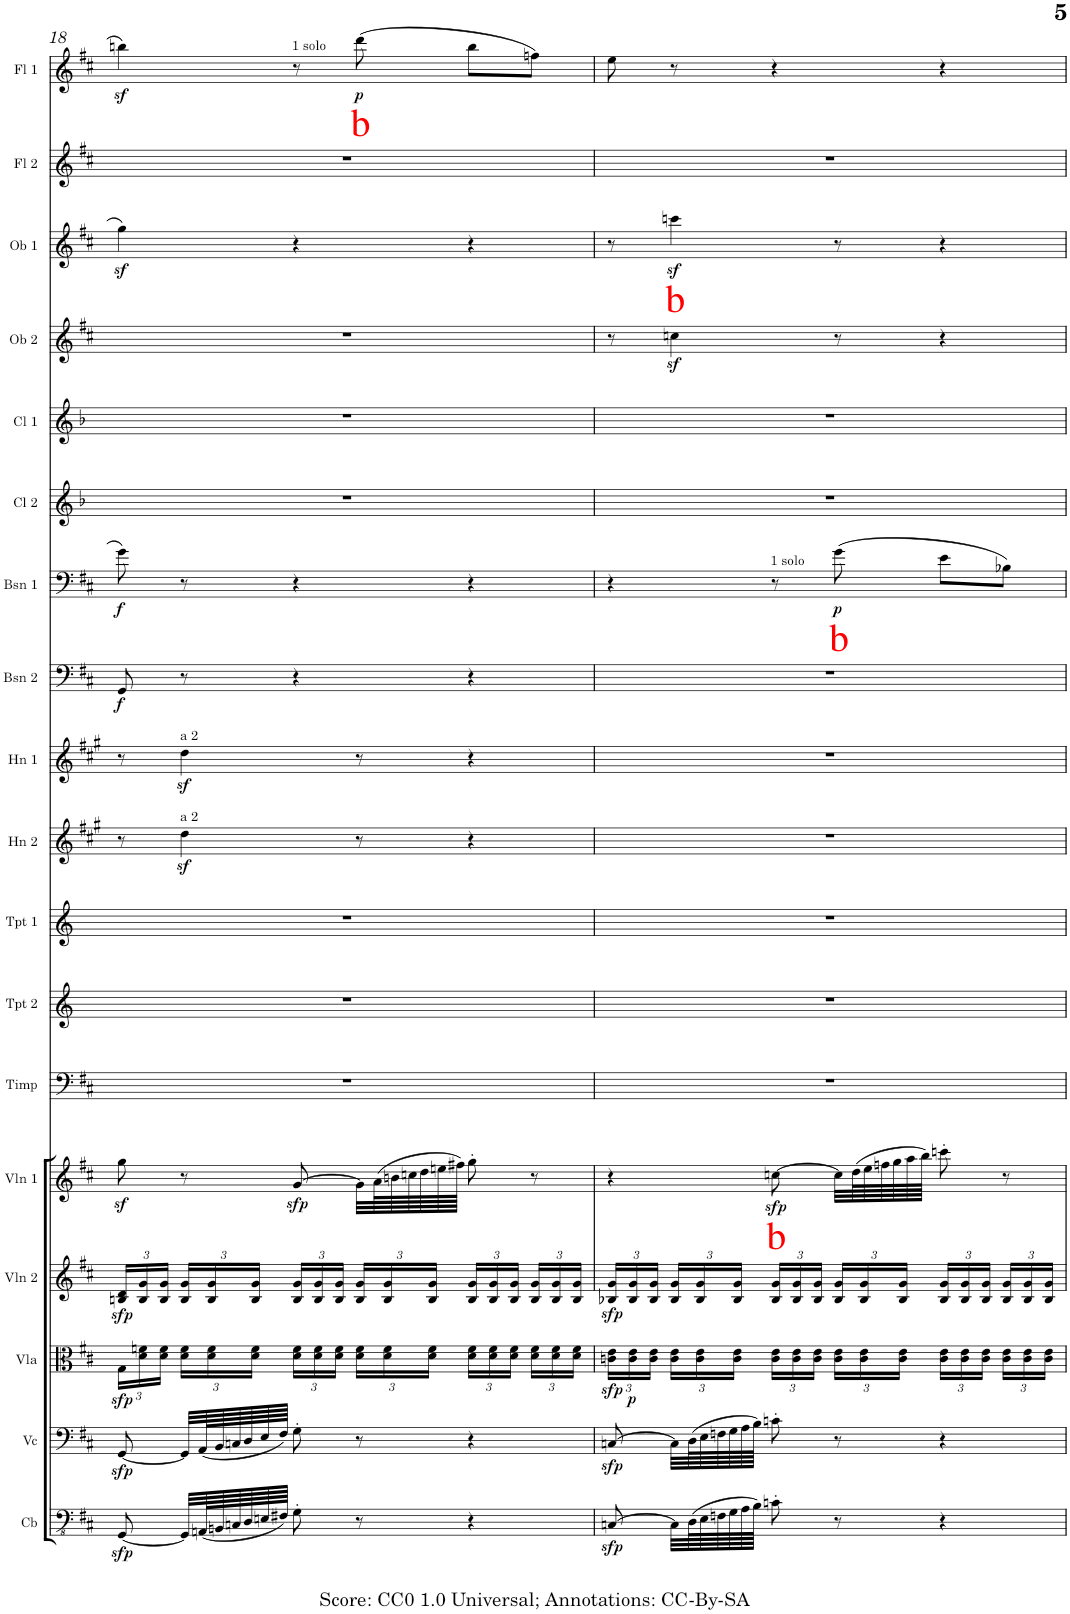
**kern	**dynam	**kern	**dynam	**kern	**dynam	**kern	**dynam	**kern	**text	**dynam	**kern	**kern	**kern	**kern	**kern	**kern	**dynam	**kern	**text	**dynam	**kern	**kern	**kern	**kern	**text	**kern	**kern	**text	**dynam
*part18	*part18	*part17	*part17	*part16	*part16	*part15	*part15	*part14	*part14	*part14	*part13	*part12	*part11	*part10	*part9	*part8	*part8	*part7	*part7	*part7	*part6	*part5	*part4	*part3	*part3	*part2	*part1	*part1	*part1
*staff18	*staff18	*staff17	*staff17	*staff16	*staff16	*staff15	*staff15	*staff14	*staff14	*staff14	*staff13	*staff12	*staff11	*staff10	*staff9	*staff8	*staff8	*staff7	*staff7	*staff7	*staff6	*staff5	*staff4	*staff3	*staff3	*staff2	*staff1	*staff1	*staff1
*I"Contrabass	*	*I"Violoncello	*	*I"Viola	*	*I"Violins 2	*	*I"Violins 1	*	*	*I"Timpani	*I"D Trumpet 2	*I"D Trumpet 1	*I"F Horn 2 (orig.  D)	*I"F Horn 1 (orig.  D)	*I"Bassoon 2	*	*I"Bassoon 1	*	*	*I"A Clarinet 2	*I"A Clarinet 1	*I"Oboe 2	*I"Oboe 1	*	*I"Flute 2	*I"Flute 1	*	*
*I'Cb	*	*I'Vc	*	*I'Vla	*	*I'Vln 2	*	*I'Vln 1	*	*	*I'Timp	*I'Tpt 2	*I'Tpt 1	*I'Hn 2	*I'Hn 1	*I'Bsn 2	*	*I'Bsn 1	*	*	*I'Cl 2	*I'Cl 1	*I'Ob 2	*I'Ob 1	*	*I'Fl 2	*I'Fl 1	*	*
!!LO:PB:g=z
*clefFv4	*	*clefF4	*	*clefC3	*	*clefG2	*	*clefG2	*	*	*clefF4	*clefG2	*clefG2	*clefG2	*clefG2	*clefF4	*	*clefF4	*	*	*clefG2	*clefG2	*clefG2	*clefG2	*	*clefG2	*clefG2	*	*
*	*	*	*	*	*	*	*	*	*	*	*	*Trd-1c-2	*Trd-1c-2	*Trd4c7	*Trd4c7	*	*	*	*	*	*Trd2c3	*Trd2c3	*	*	*	*	*	*	*
*k[f#c#]	*	*k[f#c#]	*	*k[f#c#]	*	*k[f#c#]	*	*k[f#c#]	*	*	*k[f#c#]	*k[]	*k[]	*k[f#c#g#]	*k[f#c#g#]	*k[f#c#]	*	*k[f#c#]	*	*	*k[b-]	*k[b-]	*k[f#c#]	*k[f#c#]	*	*k[f#c#]	*k[f#c#]	*	*
*M3/4	*	*M3/4	*	*M3/4	*	*M3/4	*	*M3/4	*	*	*M3/4	*M3/4	*M3/4	*M3/4	*M3/4	*M3/4	*	*M3/4	*	*	*M3/4	*M3/4	*M3/4	*M3/4	*	*M3/4	*M3/4	*	*
*	*	*	*	*Xbrackettup	*	*Xbrackettup	*	*	*	*	*	*	*	*	*	*	*	*	*	*	*	*	*	*	*	*	*	*	*
=18	=18	=18	=18	=18	=18	=18	=18	=18	=18	=18	=18	=18	=18	=18	=18	=18	=18	=18	=18	=18	=18	=18	=18	=18	=18	=18	=18	=18	=18
!	!LO:DY:b	!	!LO:DY:b	!	!LO:DY:b	!	!LO:DY:b	!	!	!	!	!	!	!	!	!	!LO:DY:b	!	!	!LO:DY:b	!	!	!	!	!	!	!	!	!
[8GGG/	sfp	[8GG/	sfp	24G\LL	sfp	24Bn/ 24d/LL	sfp	8ggz<\	.	.	2.r	2.r	2.r	8r	8r	8GG/	f	8g\	.	f	2.r	2.r	2.r	4ggz<\	.	2.r	4bbnz<\	.	.
.	.	.	.	24d\ 24fn\	.	24B/ 24g/	.	.	.	.	.	.	.	.	.	.	.	.	.	.	.	.	.	.	.	.	.	.	.
.	.	.	.	24d\ 24f\JJ	.	24B/ 24g/JJ	.	.	.	.	.	.	.	.	.	.	.	.	.	.	.	.	.	.	.	.	.	.	.
!	!	!	!	!	!	!	!	!	!	!	!	!	!	!	!LO:TX:a:t=a 2	!	!	!	!	!	!	!	!	!	!	!	!	!	!
!	!	!	!	!	!	!	!	!	!	!	!	!	!	!LO:TX:a:t=a 2	!	!	!	!	!	!	!	!	!	!	!	!	!	!	!
32GGG/LLL]	.	32GG/LLL]	.	24d\ 24f\LL	.	24B/ 24g/LL	.	8r	.	.	.	.	.	4ddz<\	4ddz<\	8r	.	8r	.	.	.	.	.	.	.	.	.	.	.
(64AAAn/L	.	(64AA/L	.	.	.	.	.	.	.	.	.	.	.	.	.	.	.	.	.	.	.	.	.	.	.	.	.	.	.
.	.	.	.	24d\ 24f\	.	24B/ 24g/	.	.	.	.	.	.	.	.	.	.	.	.	.	.	.	.	.	.	.	.	.	.	.
64BBBn/	.	64BB/	.	.	.	.	.	.	.	.	.	.	.	.	.	.	.	.	.	.	.	.	.	.	.	.	.	.	.
64CCn/	.	64Cn/	.	.	.	.	.	.	.	.	.	.	.	.	.	.	.	.	.	.	.	.	.	.	.	.	.	.	.
64DD/	.	64D/	.	.	.	.	.	.	.	.	.	.	.	.	.	.	.	.	.	.	.	.	.	.	.	.	.	.	.
.	.	.	.	24d\ 24f\JJ	.	24B/ 24g/JJ	.	.	.	.	.	.	.	.	.	.	.	.	.	.	.	.	.	.	.	.	.	.	.
64EEn/	.	64E/	.	.	.	.	.	.	.	.	.	.	.	.	.	.	.	.	.	.	.	.	.	.	.	.	.	.	.
64FF#X/JJJJ)	.	64F#/JJJJ)	.	.	.	.	.	.	.	.	.	.	.	.	.	.	.	.	.	.	.	.	.	.	.	.	.	.	.
!	!	!	!	!	!	!	!	!	!	!	!	!	!	!	!	!	!	!	!	!	!	!	!	!	!	!	!LO:TX:a:t=1 solo	!	!
!	!	!	!	!	!	!	!	!	!	!LO:DY:b	!	!	!	!	!	!	!	!	!	!	!	!	!	!	!	!	!	!	!
8GG'\	.	8G'\	.	24d\ 24f\LL	.	24B/ 24g/LL	.	[8g/	.	sfp	.	.	.	.	.	4r	.	4r	.	.	.	.	.	4r	.	.	8r	.	.
.	.	.	.	24d\ 24f\	.	24B/ 24g/	.	.	.	.	.	.	.	.	.	.	.	.	.	.	.	.	.	.	.	.	.	.	.
.	.	.	.	24d\ 24f\JJ	.	24B/ 24g/JJ	.	.	.	.	.	.	.	.	.	.	.	.	.	.	.	.	.	.	.	.	.	.	.
!	!	!	!	!	!	!	!	!	!	!	!	!	!	!	!	!	!	!	!	!	!	!	!	!	!	!	!	!LO:LY:b:color=#FF0000	!LO:DY:b
8r	.	8r	.	24d\ 24f\LL	.	24B/ 24g/LL	.	32g\LLL]	.	.	.	.	.	8r	8r	.	.	.	.	.	.	.	.	.	.	.	(8ddd\	b	p
.	.	.	.	.	.	.	.	(64a\L	.	.	.	.	.	.	.	.	.	.	.	.	.	.	.	.	.	.	.	.	.
.	.	.	.	24d\ 24f\	.	24B/ 24g/	.	.	.	.	.	.	.	.	.	.	.	.	.	.	.	.	.	.	.	.	.	.	.
.	.	.	.	.	.	.	.	64bn\	.	.	.	.	.	.	.	.	.	.	.	.	.	.	.	.	.	.	.	.	.
.	.	.	.	.	.	.	.	64ccn\	.	.	.	.	.	.	.	.	.	.	.	.	.	.	.	.	.	.	.	.	.
.	.	.	.	.	.	.	.	64dd\	.	.	.	.	.	.	.	.	.	.	.	.	.	.	.	.	.	.	.	.	.
.	.	.	.	24d\ 24f\JJ	.	24B/ 24g/JJ	.	.	.	.	.	.	.	.	.	.	.	.	.	.	.	.	.	.	.	.	.	.	.
.	.	.	.	.	.	.	.	64een\	.	.	.	.	.	.	.	.	.	.	.	.	.	.	.	.	.	.	.	.	.
.	.	.	.	.	.	.	.	64ff#X\JJJJ)	.	.	.	.	.	.	.	.	.	.	.	.	.	.	.	.	.	.	.	.	.
4r	.	4r	.	24d\ 24f\LL	.	24B/ 24g/LL	.	8gg'\	.	.	.	.	.	4r	4r	4r	.	4r	.	.	.	.	.	4r	.	.	8bb\L	.	.
.	.	.	.	24d\ 24f\	.	24B/ 24g/	.	.	.	.	.	.	.	.	.	.	.	.	.	.	.	.	.	.	.	.	.	.	.
.	.	.	.	24d\ 24f\JJ	.	24B/ 24g/JJ	.	.	.	.	.	.	.	.	.	.	.	.	.	.	.	.	.	.	.	.	.	.	.
.	.	.	.	24d\ 24f\LL	.	24B/ 24g/LL	.	8r	.	.	.	.	.	.	.	.	.	.	.	.	.	.	.	.	.	.	8ffn\J)	.	.
.	.	.	.	24d\ 24f\	.	24B/ 24g/	.	.	.	.	.	.	.	.	.	.	.	.	.	.	.	.	.	.	.	.	.	.	.
.	.	.	.	24d\ 24f\JJ	.	24B/ 24g/JJ	.	.	.	.	.	.	.	.	.	.	.	.	.	.	.	.	.	.	.	.	.	.	.
=19	=19	=19	=19	=19	=19	=19	=19	=19	=19	=19	=19	=19	=19	=19	=19	=19	=19	=19	=19	=19	=19	=19	=19	=19	=19	=19	=19	=19	=19
!	!LO:DY:b	!	!LO:DY:b	!	!LO:DY:b	!	!LO:DY:b	!	!	!	!	!	!	!	!	!	!	!	!	!	!	!	!	!	!	!	!	!	!
[8CCn/	sfp	[8Cn/	sfp	24cn\ 24e\LL	sfp	24B-X/ 24g/LL	sfp	4r	.	.	2.r	2.r	2.r	2.r	2.r	2.r	.	4r	.	.	2.r	2.r	8r	8r	.	2.r	8ee\	.	.
!	!	!	!	!	!LO:DY:b	!	!	!	!	!	!	!	!	!	!	!	!	!	!	!	!	!	!	!	!	!	!	!	!
.	.	.	.	24c\ 24e\	p	24B-/ 24g/	.	.	.	.	.	.	.	.	.	.	.	.	.	.	.	.	.	.	.	.	.	.	.
.	.	.	.	24c\ 24e\JJ	.	24B-/ 24g/JJ	.	.	.	.	.	.	.	.	.	.	.	.	.	.	.	.	.	.	.	.	.	.	.
!	!	!	!	!	!	!	!	!	!	!	!	!	!	!	!	!	!	!	!	!	!	!	!	!	!LO:LY:b:color=#FF0000	!	!	!	!
32CC\LLL]	.	32C\LLL]	.	24c\ 24e\LL	.	24B-/ 24g/LL	.	.	.	.	.	.	.	.	.	.	.	.	.	.	.	.	4ccnz<\	4cccnz<\	b	.	8r	.	.
(64DD\L	.	(64D\L	.	.	.	.	.	.	.	.	.	.	.	.	.	.	.	.	.	.	.	.	.	.	.	.	.	.	.
.	.	.	.	24c\ 24e\	.	24B-/ 24g/	.	.	.	.	.	.	.	.	.	.	.	.	.	.	.	.	.	.	.	.	.	.	.
64EE\	.	64E\	.	.	.	.	.	.	.	.	.	.	.	.	.	.	.	.	.	.	.	.	.	.	.	.	.	.	.
64FFn\	.	64Fn\	.	.	.	.	.	.	.	.	.	.	.	.	.	.	.	.	.	.	.	.	.	.	.	.	.	.	.
64GG\	.	64G\	.	.	.	.	.	.	.	.	.	.	.	.	.	.	.	.	.	.	.	.	.	.	.	.	.	.	.
.	.	.	.	24c\ 24e\JJ	.	24B-/ 24g/JJ	.	.	.	.	.	.	.	.	.	.	.	.	.	.	.	.	.	.	.	.	.	.	.
64AA\	.	64A\	.	.	.	.	.	.	.	.	.	.	.	.	.	.	.	.	.	.	.	.	.	.	.	.	.	.	.
64BB\JJJJ)	.	64B\JJJJ)	.	.	.	.	.	.	.	.	.	.	.	.	.	.	.	.	.	.	.	.	.	.	.	.	.	.	.
!	!	!	!	!	!	!	!	!	!	!	!	!	!	!	!	!	!	!LO:TX:a:t=1 solo	!	!	!	!	!	!	!	!	!	!	!
!	!	!	!	!	!	!	!	!	!LO:LY:b:color=#FF0000	!LO:DY:b	!	!	!	!	!	!	!	!	!	!	!	!	!	!	!	!	!	!	!
8Cn'\	.	8cn'\	.	24c\ 24e\LL	.	24B-/ 24g/LL	.	[8ccn\	b	sfp	.	.	.	.	.	.	.	8r	.	.	.	.	.	.	.	.	4r	.	.
.	.	.	.	24c\ 24e\	.	24B-/ 24g/	.	.	.	.	.	.	.	.	.	.	.	.	.	.	.	.	.	.	.	.	.	.	.
.	.	.	.	24c\ 24e\JJ	.	24B-/ 24g/JJ	.	.	.	.	.	.	.	.	.	.	.	.	.	.	.	.	.	.	.	.	.	.	.
!	!	!	!	!	!	!	!	!	!	!	!	!	!	!	!	!	!	!	!LO:LY:b:color=#FF0000	!LO:DY:b	!	!	!	!	!	!	!	!	!
8r	.	8r	.	24c\ 24e\LL	.	24B-/ 24g/LL	.	32cc\LLL]	.	.	.	.	.	.	.	.	.	(8g\	b	p	.	.	8r	8r	.	.	.	.	.
.	.	.	.	.	.	.	.	(64dd\L	.	.	.	.	.	.	.	.	.	.	.	.	.	.	.	.	.	.	.	.	.
.	.	.	.	24c\ 24e\	.	24B-/ 24g/	.	.	.	.	.	.	.	.	.	.	.	.	.	.	.	.	.	.	.	.	.	.	.
.	.	.	.	.	.	.	.	64ee\	.	.	.	.	.	.	.	.	.	.	.	.	.	.	.	.	.	.	.	.	.
.	.	.	.	.	.	.	.	64ffn\	.	.	.	.	.	.	.	.	.	.	.	.	.	.	.	.	.	.	.	.	.
.	.	.	.	.	.	.	.	64gg\	.	.	.	.	.	.	.	.	.	.	.	.	.	.	.	.	.	.	.	.	.
.	.	.	.	24c\ 24e\JJ	.	24B-/ 24g/JJ	.	.	.	.	.	.	.	.	.	.	.	.	.	.	.	.	.	.	.	.	.	.	.
.	.	.	.	.	.	.	.	64aa\	.	.	.	.	.	.	.	.	.	.	.	.	.	.	.	.	.	.	.	.	.
.	.	.	.	.	.	.	.	64bb\JJJJ)	.	.	.	.	.	.	.	.	.	.	.	.	.	.	.	.	.	.	.	.	.
4r	.	4r	.	24c\ 24e\LL	.	24B-/ 24g/LL	.	8cccn'\	.	.	.	.	.	.	.	.	.	8e\L	.	.	.	.	4r	4r	.	.	4r	.	.
.	.	.	.	24c\ 24e\	.	24B-/ 24g/	.	.	.	.	.	.	.	.	.	.	.	.	.	.	.	.	.	.	.	.	.	.	.
.	.	.	.	24c\ 24e\JJ	.	24B-/ 24g/JJ	.	.	.	.	.	.	.	.	.	.	.	.	.	.	.	.	.	.	.	.	.	.	.
.	.	.	.	24c\ 24e\LL	.	24B-/ 24g/LL	.	8r	.	.	.	.	.	.	.	.	.	8B-X\J)	.	.	.	.	.	.	.	.	.	.	.
.	.	.	.	24c\ 24e\	.	24B-/ 24g/	.	.	.	.	.	.	.	.	.	.	.	.	.	.	.	.	.	.	.	.	.	.	.
.	.	.	.	24c\ 24e\JJ	.	24B-/ 24g/JJ	.	.	.	.	.	.	.	.	.	.	.	.	.	.	.	.	.	.	.	.	.	.	.
=	=	=	=	=	=	=	=	=	=	=	=	=	=	=	=	=	=	=	=	=	=	=	=	=	=	=	=	=	=
*-	*-	*-	*-	*-	*-	*-	*-	*-	*-	*-	*-	*-	*-	*-	*-	*-	*-	*-	*-	*-	*-	*-	*-	*-	*-	*-	*-	*-	*-
